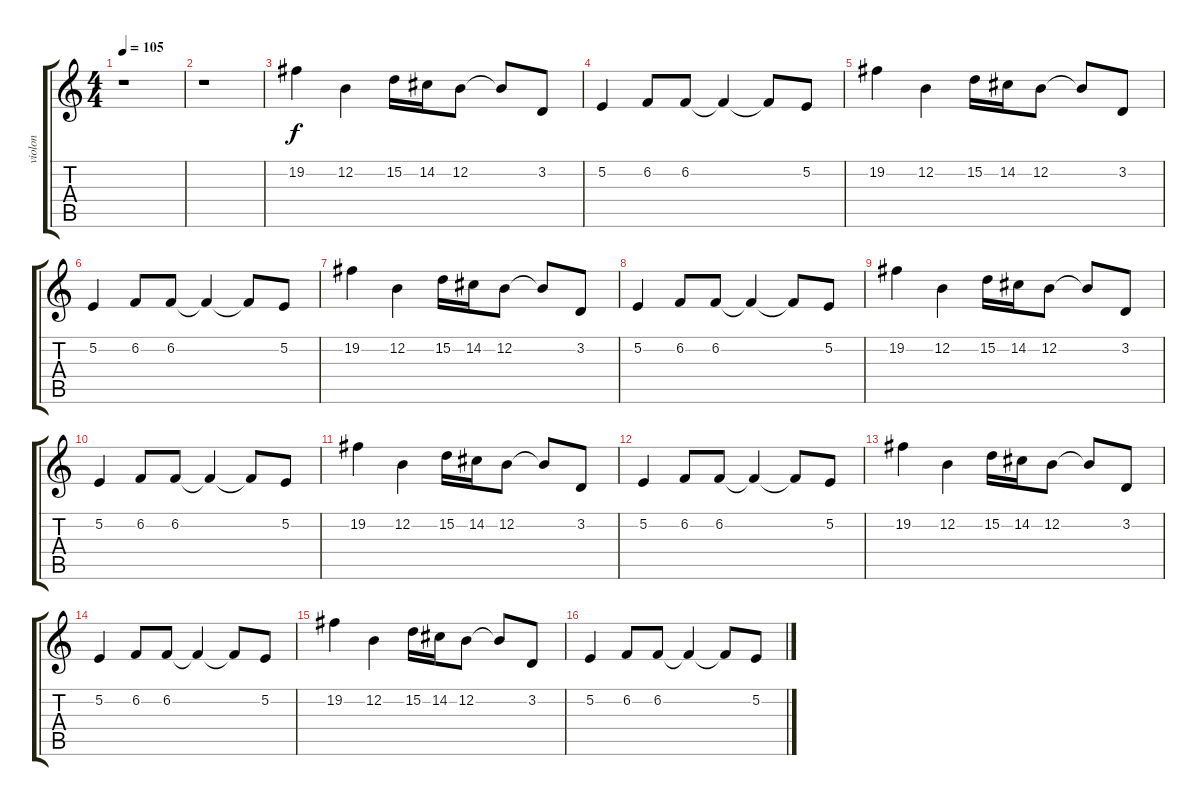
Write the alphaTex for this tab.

\track ("violon" "violon") {instrument viola}
\staff {score tabs}
\tuning (E4 B3 G3 D3 A2 E2) {hide}
\ts (4 4)
\tempo 105
\clef g2
\ks c
r.1{dy f instrument viola} |
r.1 |
19.2.4 12.2.4 15.2.16 14.2.16 12.2.8 12.2{t}.8 3.2.8 |
5.2.4 6.2.8 6.2.8 6.2{t}.4 6.2{t}.8 5.2.8 |
19.2.4 12.2.4 15.2.16 14.2.16 12.2.8 12.2{t}.8 3.2.8 |
5.2.4 6.2.8 6.2.8 6.2{t}.4 6.2{t}.8 5.2.8 |
19.2.4 12.2.4 15.2.16 14.2.16 12.2.8 12.2{t}.8 3.2.8 |
5.2.4 6.2.8 6.2.8 6.2{t}.4 6.2{t}.8 5.2.8 |
19.2.4 12.2.4 15.2.16 14.2.16 12.2.8 12.2{t}.8 3.2.8 |
5.2.4 6.2.8 6.2.8 6.2{t}.4 6.2{t}.8 5.2.8 |
19.2.4 12.2.4 15.2.16 14.2.16 12.2.8 12.2{t}.8 3.2.8 |
5.2.4 6.2.8 6.2.8 6.2{t}.4 6.2{t}.8 5.2.8 |
19.2.4 12.2.4 15.2.16 14.2.16 12.2.8 12.2{t}.8 3.2.8 |
5.2.4 6.2.8 6.2.8 6.2{t}.4 6.2{t}.8 5.2.8 |
19.2.4 12.2.4 15.2.16 14.2.16 12.2.8 12.2{t}.8 3.2.8 |
5.2.4 6.2.8 6.2.8 6.2{t}.4 6.2{t}.8 5.2.8
